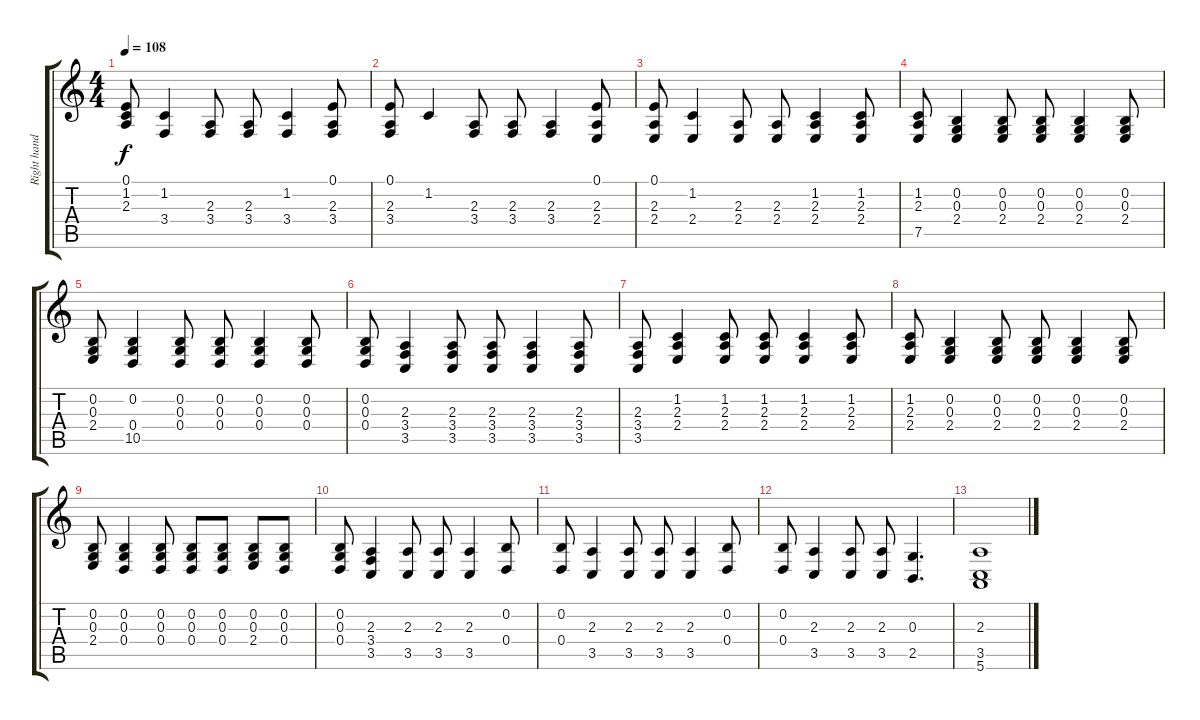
\track ("Right hand Piano" "Right hand") {instrument acousticgrandpiano}
\staff {score tabs}
\tuning (E4 B3 G3 D3 A2 E2) {hide}
\ts (4 4)
\tempo 108
\clef g2
\ks c
(0.1 1.2 2.3).8{dy f} (1.2 3.4).4 (2.3 3.4).8 (2.3 3.4).8 (1.2 3.4).4 (0.1 2.3 3.4).8 |
(0.1 2.3 3.4).8 1.2.4 (2.3 3.4).8 (2.3 3.4).8 (2.3 3.4).4 (0.1 2.3 2.4).8 |
(0.1 2.3 2.4).8 (1.2 2.4).4 (2.3 2.4).8 (2.3 2.4).8 (1.2 2.3 2.4).4 (1.2 2.3 2.4).8 |
(1.2 2.3 7.5).8 (0.2 0.3 2.4).4 (0.2 0.3 2.4).8 (0.2 0.3 2.4).8 (0.2 0.3 2.4).4 (0.2 0.3 2.4).8 |
(0.2 0.3 2.4).8 (0.2 0.4 10.5).4 (0.2 0.3 0.4).8 (0.2 0.3 0.4).8 (0.2 0.3 0.4).4 (0.2 0.3 0.4).8 |
(0.2 0.3 0.4).8 (2.3 3.4 3.5).4 (2.3 3.4 3.5).8 (2.3 3.4 3.5).8 (2.3 3.4 3.5).4 (2.3 3.4 3.5).8 |
(2.3 3.4 3.5).8 (1.2 2.3 2.4).4 (1.2 2.3 2.4).8 (1.2 2.3 2.4).8 (1.2 2.3 2.4).4 (1.2 2.3 2.4).8 |
(1.2 2.3 2.4).8 (0.2 0.3 2.4).4 (0.2 0.3 2.4).8 (0.2 0.3 2.4).8 (0.2 0.3 2.4).4 (0.2 0.3 2.4).8 |
(0.2 0.3 2.4).8 (0.2 0.3 0.4).4 (0.2 0.3 0.4).8 (0.2 0.3 0.4).8 (0.2 0.3 0.4).8 (0.2 0.3 2.4).8 (0.2 0.3 0.4).8 |
(0.2 0.3 0.4).8 (2.3 3.4 3.5).4 (2.3 3.5).8 (2.3 3.5).8 (2.3 3.5).4 (0.2 0.4).8 |
(0.2 0.4).8 (2.3 3.5).4 (2.3 3.5).8 (2.3 3.5).8 (2.3 3.5).4 (0.2 0.4).8 |
(0.2 0.4).8 (2.3 3.5).4 (2.3 3.5).8 (2.3 3.5).8 (0.3 2.5).4{d} |
(2.3 3.5 5.6).1
